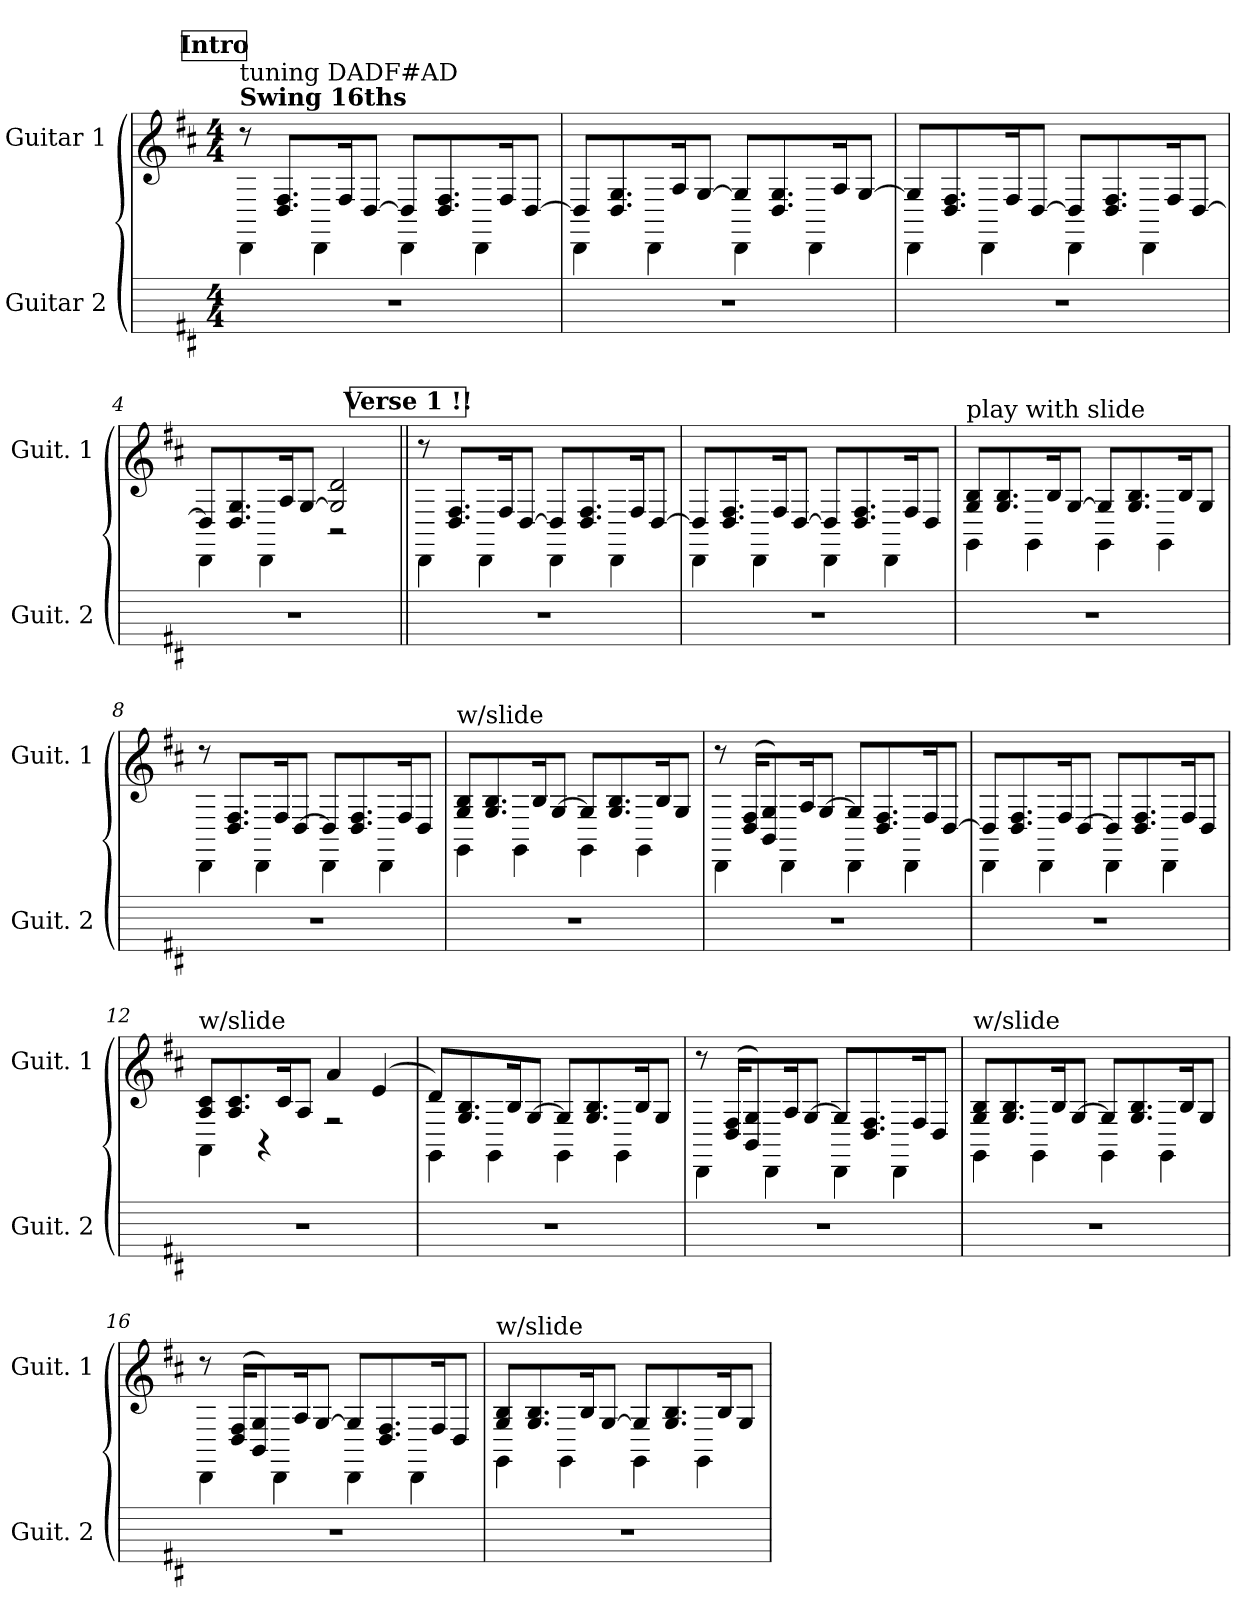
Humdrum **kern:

**kern	**kern
*part2	*part1
*staff2	*staff1
*I"Guitar 2	*I"Guitar 1
*I'Guit. 2	*I'Guit. 1
*stria6	*stria6
*	*
*k[f#c#]	*k[f#c#]
*M4/4	*M4/4
*MM88	*MM88
!!LO:REH:place=s1:a:B:fs=14:t=Intro
=1	=1
*	*^
!	!LO:TX:a:B:t=Swing 16ths	!
!	!LO:TX:a:t=tuning DADF#AD	!
1r	8r	4DD\
.	8.D/ 8.F#/L	.
.	.	4DD\
.	16F#/K	.
.	[8D/J	.
.	8D/L]	4DD\
.	8.D/ 8.F#/	.
.	.	4DD\
.	16F#/K	.
.	[8D/J	.
=2	=2	=2
1r	8D/L]	4DD\
.	8.D/ 8.G/	.
.	.	4DD\
.	16A/K	.
.	[8G/J	.
.	8G/L]	4DD\
.	8.D/ 8.G/	.
.	.	4DD\
.	16A/K	.
.	[8G/J	.
=3	=3	=3
1r	8G/L]	4DD\
.	8.D/ 8.F#/	.
.	.	4DD\
.	16F#/K	.
.	[8D/J	.
.	8D/L]	4DD\
.	8.D/ 8.F#/	.
.	.	4DD\
.	16F#/K	.
.	[8D/J	.
=4	=4	=4
1r	8D/L]	4DD\
.	8.D/ 8.G/	.
.	.	4DD\
.	16A/K	.
.	[8G/J	.
.	2G/] 2d/	2r
!!LO:LB:g=z	!!
!!LO:REH:place=s1:a:B:fs=14:t=Verse 1	!!
=5||	=5||	=5||
1r	8r	4DD\
.	8.D/ 8.F#/L	.
.	.	4DD\
.	16F#/K	.
.	[8D/J	.
.	8D/L]	4DD\
.	8.D/ 8.F#/	.
.	.	4DD\
.	16F#/K	.
.	[8D/J	.
=6	=6	=6
1r	8D/L]	4DD\
.	8.D/ 8.F#/	.
.	.	4DD\
.	16F#/K	.
.	[8D/J	.
.	8D/L]	4DD\
.	8.D/ 8.F#/	.
.	.	4DD\
.	16F#/K	.
.	8D/J	.
=7	=7	=7
!	!LO:TX:a:t=play with slide	!
1r	8G/ 8B/L	4GG\
.	8.G/ 8.B/	.
.	.	4GG\
.	16B/K	.
.	[8G/J	.
.	8G/L]	4GG\
.	8.G/ 8.B/	.
.	.	4GG\
.	16B/K	.
.	8G/J	.
=8	=8	=8
1r	8r	4DD\
.	8.D/ 8.F#/L	.
.	.	4DD\
.	16F#/K	.
.	[8D/J	.
.	8D/L]	4DD\
.	8.D/ 8.F#/	.
.	.	4DD\
.	16F#/K	.
.	8D/J	.
!!LO:LB:g=z	!!
=9	=9	=9
!	!LO:TX:a:t=w/slide	!
1r	8G/ 8B/L	4GG\
.	8.G/ 8.B/	.
.	.	4GG\
.	16B/K	.
.	[8G/J	.
.	8G/L]	4GG\
.	8.G/ 8.B/	.
.	.	4GG\
.	16B/K	.
.	8G/J	.
=10	=10	=10
1r	8r	4DD\
.	(>16D/ 16F#/KL	.
.	8BB/ 8G/)	.
.	.	4DD\
.	16A/K	.
.	[8G/J	.
.	8G/L]	4DD\
.	8.D/ 8.F#/	.
.	.	4DD\
.	16F#/K	.
.	[8D/J	.
=11	=11	=11
1r	8D/L]	4DD\
.	8.D/ 8.F#/	.
.	.	4DD\
.	16F#/K	.
.	[8D/J	.
.	8D/L]	4DD\
.	8.D/ 8.F#/	.
.	.	4DD\
.	16F#/K	.
.	8D/J	.
=12	=12	=12
!	!LO:TX:a:t=w/slide	!
1r	8A/ 8c#/L	4AA\
.	8.A/ 8.c#/	.
.	.	4r
.	16c#/K	.
.	8A/J	.
.	4a/	2r
.	(>4e/	.
!!LO:LB:g=z	!!
=13	=13	=13
1r	8d/L)	4GG\
.	8.G/ 8.B/	.
.	.	4GG\
.	16B/K	.
.	[8G/J	.
.	8G/L]	4GG\
.	8.G/ 8.B/	.
.	.	4GG\
.	16B/K	.
.	8G/J	.
=14	=14	=14
1r	8r	4DD\
.	(>16D/ 16F#/KL	.
.	8BB/ 8G/)	.
.	.	4DD\
.	16A/K	.
.	[8G/J	.
.	8G/L]	4DD\
.	8.D/ 8.F#/	.
.	.	4DD\
.	16F#/K	.
.	8D/J	.
=15	=15	=15
!	!LO:TX:a:t=w/slide	!
1r	8G/ 8B/L	4GG\
.	8.G/ 8.B/	.
.	.	4GG\
.	16B/K	.
.	[8G/J	.
.	8G/L]	4GG\
.	8.G/ 8.B/	.
.	.	4GG\
.	16B/K	.
.	8G/J	.
=16	=16	=16
1r	8r	4DD\
.	(>16D/ 16F#/KL	.
.	8BB/ 8G/)	.
.	.	4DD\
.	16A/K	.
.	[8G/J	.
.	8G/L]	4DD\
.	8.D/ 8.F#/	.
.	.	4DD\
.	16F#/K	.
.	8D/J	.
!!LO:PB:g=z	!!
=17	=17	=17
!	!LO:TX:a:t=w/slide	!
1r	8G/ 8B/L	4GG\
.	8.G/ 8.B/	.
.	.	4GG\
.	16B/K	.
.	[8G/J	.
.	8G/L]	4GG\
.	8.G/ 8.B/	.
.	.	4GG\
.	16B/K	.
.	8G/J	.
*	*v	*v
=	=
*-	*-
